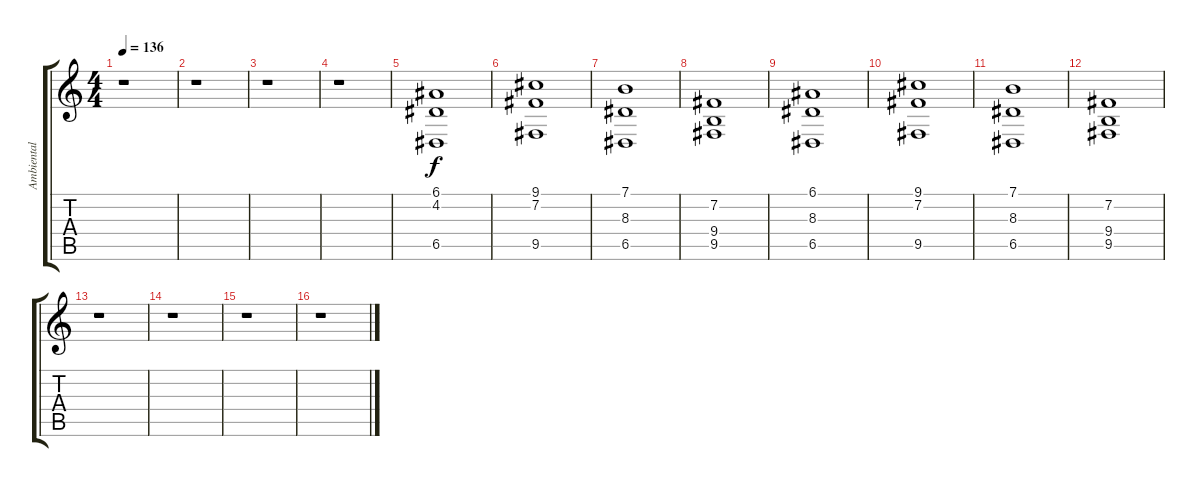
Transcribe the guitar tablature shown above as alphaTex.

\track ("Ambiental" "Ambiental") {instrument stringensemble2}
\staff {score tabs}
\tuning (E4 B3 G3 D3 A2 E2) {hide}
\ts (4 4)
\tempo 136
\clef g2
\ks c
r.1{dy f} |
r.1 |
r.1 |
r.1 |
(6.1 4.2 6.5).1 |
(9.1 7.2 9.5).1 |
(7.1 8.3 6.5).1 |
(7.2 9.4 9.5).1 |
(6.1 8.3 6.5).1 |
(9.1 7.2 9.5).1 |
(7.1 8.3 6.5).1 |
(7.2 9.4 9.5).1 |
r.1 |
r.1 |
r.1 |
r.1
